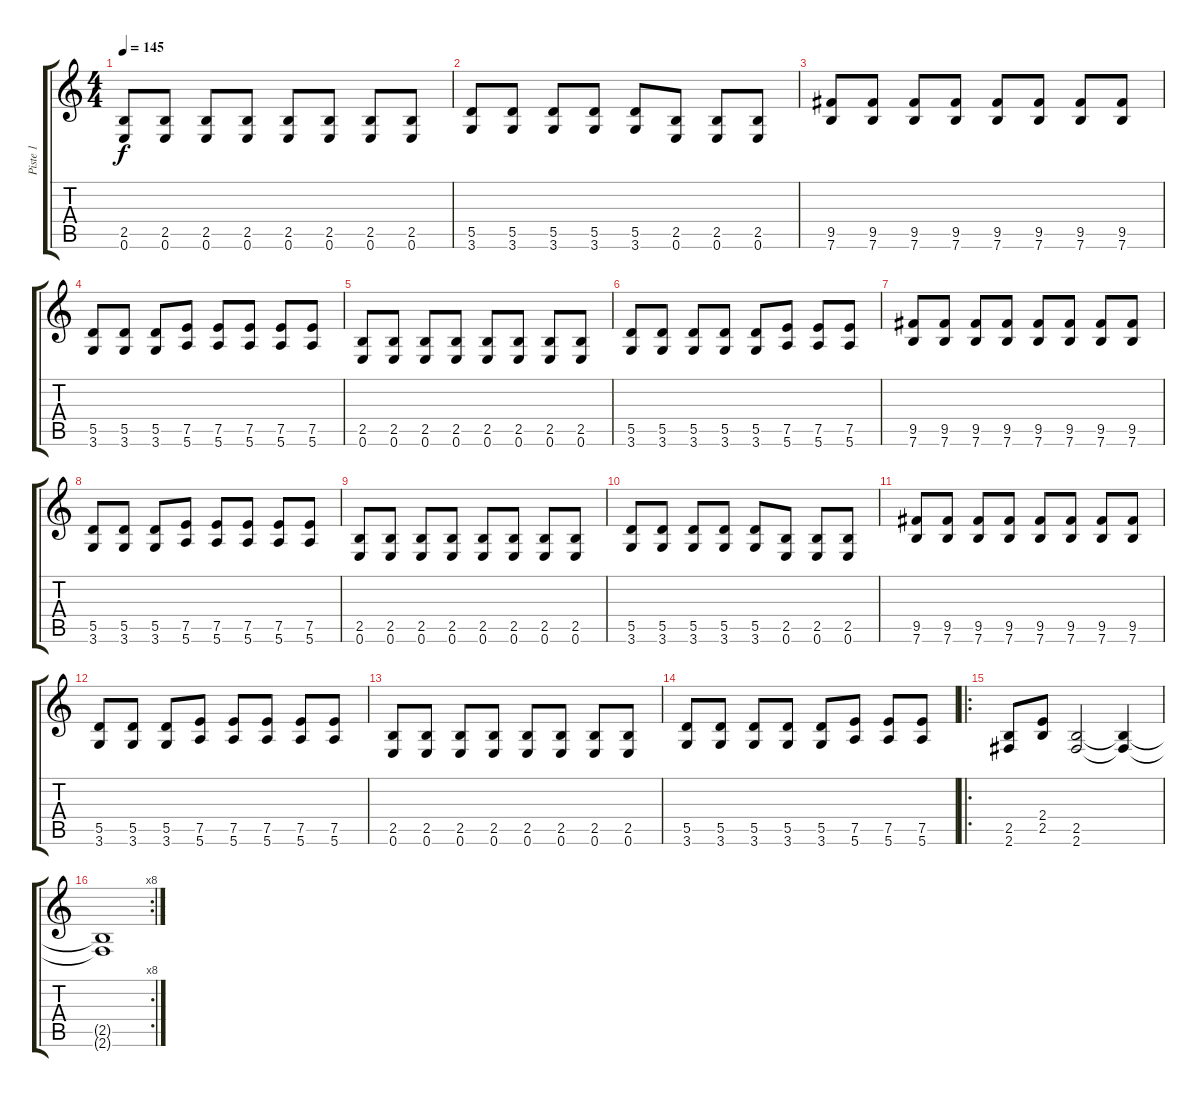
\track ("Piste 1" "Piste 1") {instrument distortionguitar}
\staff {score tabs}
\tuning (E4 B3 G3 D3 A2 E2) {hide}
\ts (4 4)
\tempo 145
\clef g2
\ks c
(2.5 0.6).8{dy f} (2.5 0.6).8 (2.5 0.6).8 (2.5 0.6).8 (2.5 0.6).8 (2.5 0.6).8 (2.5 0.6).8 (2.5 0.6).8 |
(5.5 3.6).8 (5.5 3.6).8 (5.5 3.6).8 (5.5 3.6).8 (5.5 3.6).8 (2.5 0.6).8 (2.5 0.6).8 (2.5 0.6).8 |
(9.5 7.6).8 (9.5 7.6).8 (9.5 7.6).8 (9.5 7.6).8 (9.5 7.6).8 (9.5 7.6).8 (9.5 7.6).8 (9.5 7.6).8 |
(5.5 3.6).8 (5.5 3.6).8 (5.5 3.6).8 (7.5 5.6).8 (7.5 5.6).8 (7.5 5.6).8 (7.5 5.6).8 (7.5 5.6).8 |
(2.5 0.6).8 (2.5 0.6).8 (2.5 0.6).8 (2.5 0.6).8 (2.5 0.6).8 (2.5 0.6).8 (2.5 0.6).8 (2.5 0.6).8 |
(5.5 3.6).8 (5.5 3.6).8 (5.5 3.6).8 (5.5 3.6).8 (5.5 3.6).8 (7.5 5.6).8 (7.5 5.6).8 (7.5 5.6).8 |
(9.5 7.6).8 (9.5 7.6).8 (9.5 7.6).8 (9.5 7.6).8 (9.5 7.6).8 (9.5 7.6).8 (9.5 7.6).8 (9.5 7.6).8 |
(5.5 3.6).8 (5.5 3.6).8 (5.5 3.6).8 (7.5 5.6).8 (7.5 5.6).8 (7.5 5.6).8 (7.5 5.6).8 (7.5 5.6).8 |
(2.5 0.6).8 (2.5 0.6).8 (2.5 0.6).8 (2.5 0.6).8 (2.5 0.6).8 (2.5 0.6).8 (2.5 0.6).8 (2.5 0.6).8 |
(5.5 3.6).8 (5.5 3.6).8 (5.5 3.6).8 (5.5 3.6).8 (5.5 3.6).8 (2.5 0.6).8 (2.5 0.6).8 (2.5 0.6).8 |
(9.5 7.6).8 (9.5 7.6).8 (9.5 7.6).8 (9.5 7.6).8 (9.5 7.6).8 (9.5 7.6).8 (9.5 7.6).8 (9.5 7.6).8 |
(5.5 3.6).8 (5.5 3.6).8 (5.5 3.6).8 (7.5 5.6).8 (7.5 5.6).8 (7.5 5.6).8 (7.5 5.6).8 (7.5 5.6).8 |
(2.5 0.6).8 (2.5 0.6).8 (2.5 0.6).8 (2.5 0.6).8 (2.5 0.6).8 (2.5 0.6).8 (2.5 0.6).8 (2.5 0.6).8 |
(5.5 3.6).8 (5.5 3.6).8 (5.5 3.6).8 (5.5 3.6).8 (5.5 3.6).8 (7.5 5.6).8 (7.5 5.6).8 (7.5 5.6).8 |
\ro
(2.5 2.6).8 (2.4 2.5).8 (2.5 2.6).2 (2.5{t} 2.6{t}).4 |
\rc 8
(2.5{t} 2.6{t}).1
